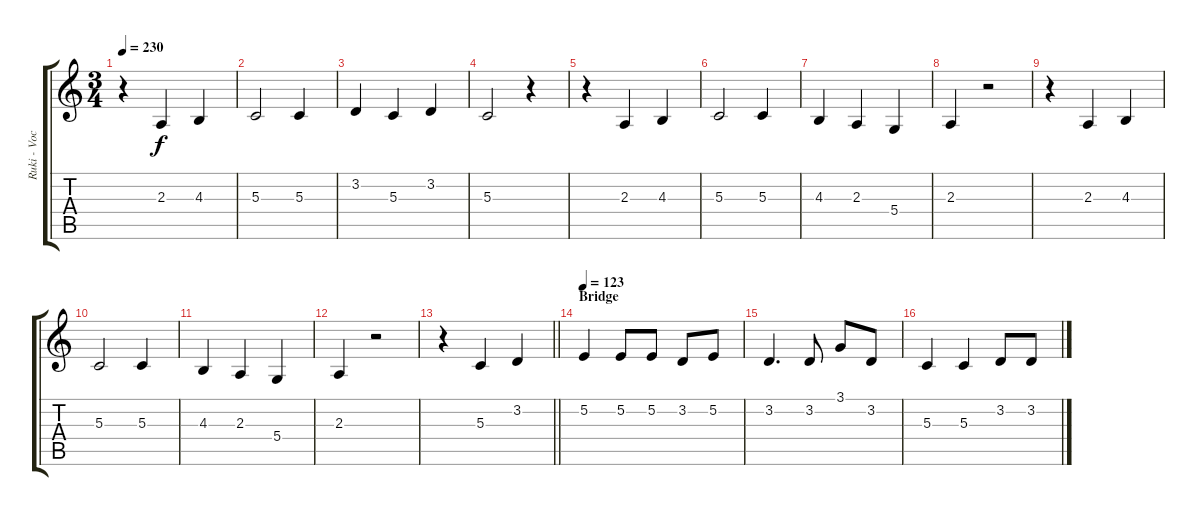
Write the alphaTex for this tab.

\track ("Ruki - Vocals" "Ruki - Voc") {instrument lead6voice}
\staff {score tabs}
\tuning (E4 B3 G3 D3 A2 E2) {hide}
\ts (3 4)
\tempo 230
\clef g2
\ks c
r.4{dy f} 2.3.4 4.3.4 |
5.3.2 5.3.4 |
3.2.4 5.3.4 3.2.4 |
5.3.2 r.4 |
r.4 2.3.4 4.3.4 |
5.3.2 5.3.4 |
4.3.4 2.3.4 5.4.4 |
2.3.4 r.2 |
r.4 2.3.4 4.3.4 |
5.3.2 5.3.4 |
4.3.4 2.3.4 5.4.4 |
2.3.4 r.2 |
\barLineRight lightlight
r.4 5.3.4 3.2.4 |
\section ("" "Bridge")
\tempo 123
5.2.4 5.2.8 5.2.8 3.2.8 5.2.8 |
3.2.4{d} 3.2.8 3.1.8 3.2.8 |
5.3.4 5.3.4 3.2.8 3.2.8
